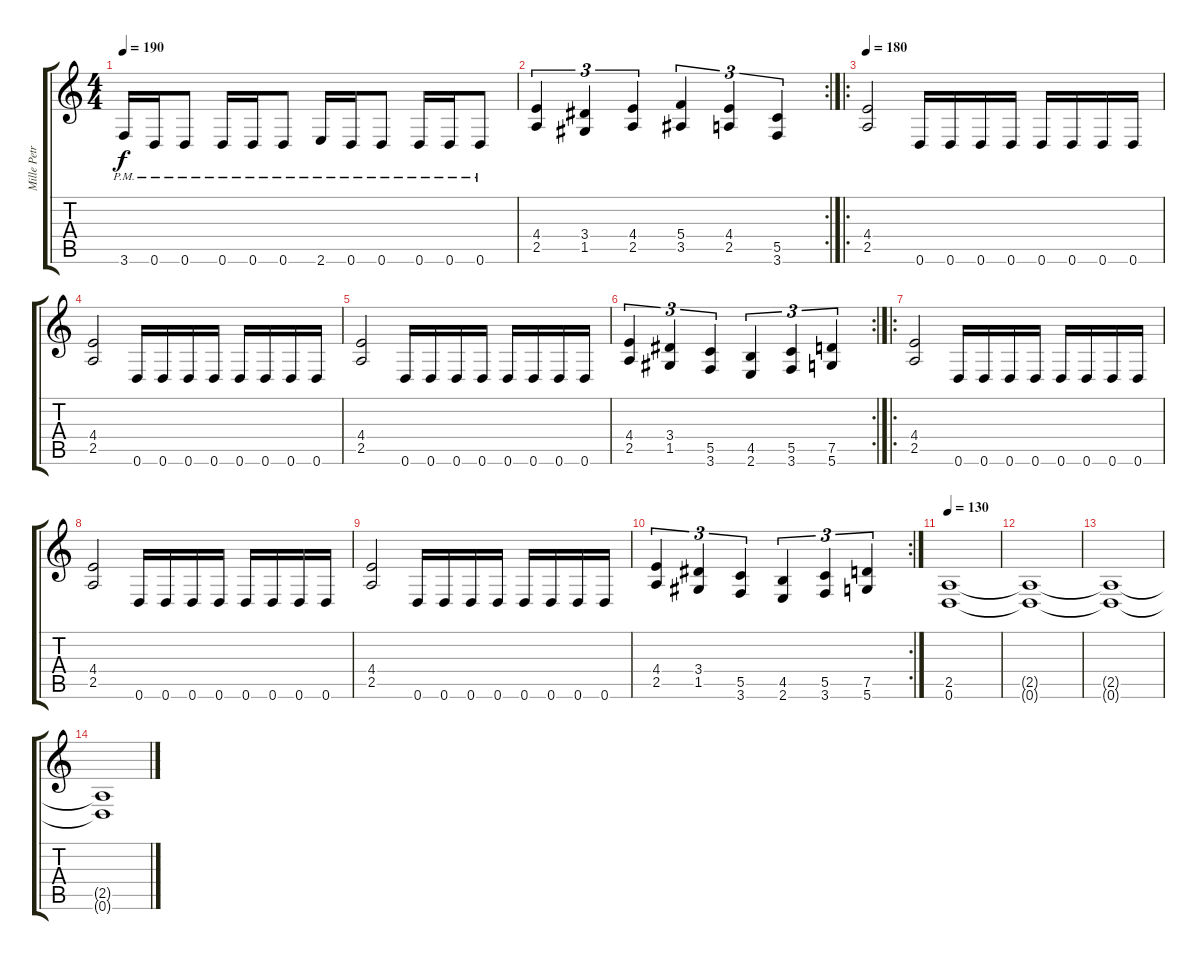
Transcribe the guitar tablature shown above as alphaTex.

\track ("Mille Petrozza " "Mille Petr") {instrument distortionguitar}
\staff {score tabs}
\tuning (D4 A3 F3 C3 G2 D2) {hide}
\ts (4 4)
\tempo 190
\clef g2
\ks c
3.6{pm}.16{dy f} 0.6{pm}.16 0.6{pm}.8 0.6{pm}.16 0.6{pm}.16 0.6{pm}.8 2.6{pm}.16 0.6{pm}.16 0.6{pm}.8 0.6{pm}.16 0.6{pm}.16 0.6{pm}.8 |
\rc 2
(4.4 2.5).4{tu (3 2)} (3.4 1.5).4{tu (3 2)} (4.4 2.5).4{tu (3 2)} (5.4 3.5).4{tu (3 2)} (4.4 2.5).4{tu (3 2)} (5.5 3.6).4{tu (3 2)} |
\ro
\tempo 180
(4.4 2.5).2 0.6.16 0.6.16 0.6.16 0.6.16 0.6.16 0.6.16 0.6.16 0.6.16 |
(4.4 2.5).2 0.6.16 0.6.16 0.6.16 0.6.16 0.6.16 0.6.16 0.6.16 0.6.16 |
(4.4 2.5).2 0.6.16 0.6.16 0.6.16 0.6.16 0.6.16 0.6.16 0.6.16 0.6.16 |
\rc 2
(4.4 2.5).4{tu (3 2)} (3.4 1.5).4{tu (3 2)} (5.5 3.6).4{tu (3 2)} (4.5 2.6).4{tu (3 2)} (5.5 3.6).4{tu (3 2)} (7.5 5.6).4{tu (3 2)} |
\ro
(4.4 2.5).2 0.6.16 0.6.16 0.6.16 0.6.16 0.6.16 0.6.16 0.6.16 0.6.16 |
(4.4 2.5).2 0.6.16 0.6.16 0.6.16 0.6.16 0.6.16 0.6.16 0.6.16 0.6.16 |
(4.4 2.5).2 0.6.16 0.6.16 0.6.16 0.6.16 0.6.16 0.6.16 0.6.16 0.6.16 |
\rc 2
(4.4 2.5).4{tu (3 2)} (3.4 1.5).4{tu (3 2)} (5.5 3.6).4{tu (3 2)} (4.5 2.6).4{tu (3 2)} (5.5 3.6).4{tu (3 2)} (7.5 5.6).4{tu (3 2)} |
\tempo 130
(2.5 0.6).1 |
(2.5{t} 0.6{t}).1 |
(2.5{t} 0.6{t}).1 |
(2.5{t} 0.6{t}).1
